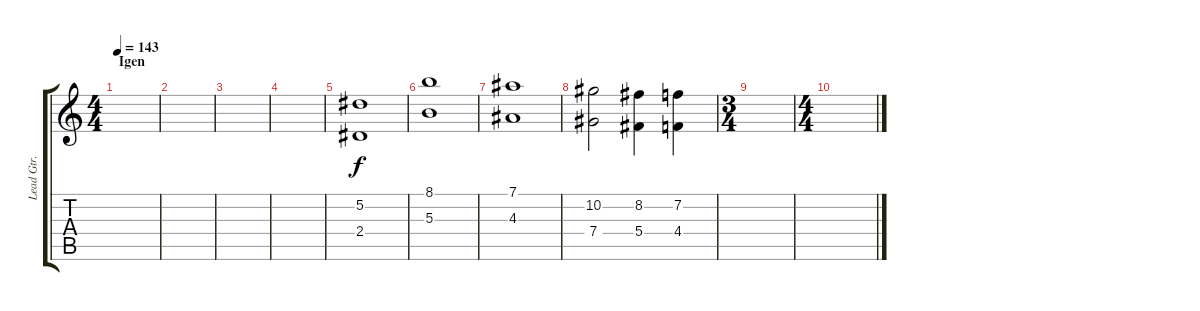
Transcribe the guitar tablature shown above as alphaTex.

\track ("Lead Gtr." "Lead Gtr.") {instrument distortionguitar}
\staff {score tabs}
\tuning (Eb4 Bb3 Gb3 Db3 Ab2 Eb2) {hide}
\ts (4 4)
\section ("" "Igen")
\tempo 143
\clef g2
\ks c
|
|
|
|
(5.2 2.4).1 |
(8.1 5.3).1 |
(7.1 4.3).1 |
(10.2 7.4).2 (8.2 5.4).4 (7.2 4.4).4 |
\ts (3 4)
|
\ts (4 4)
